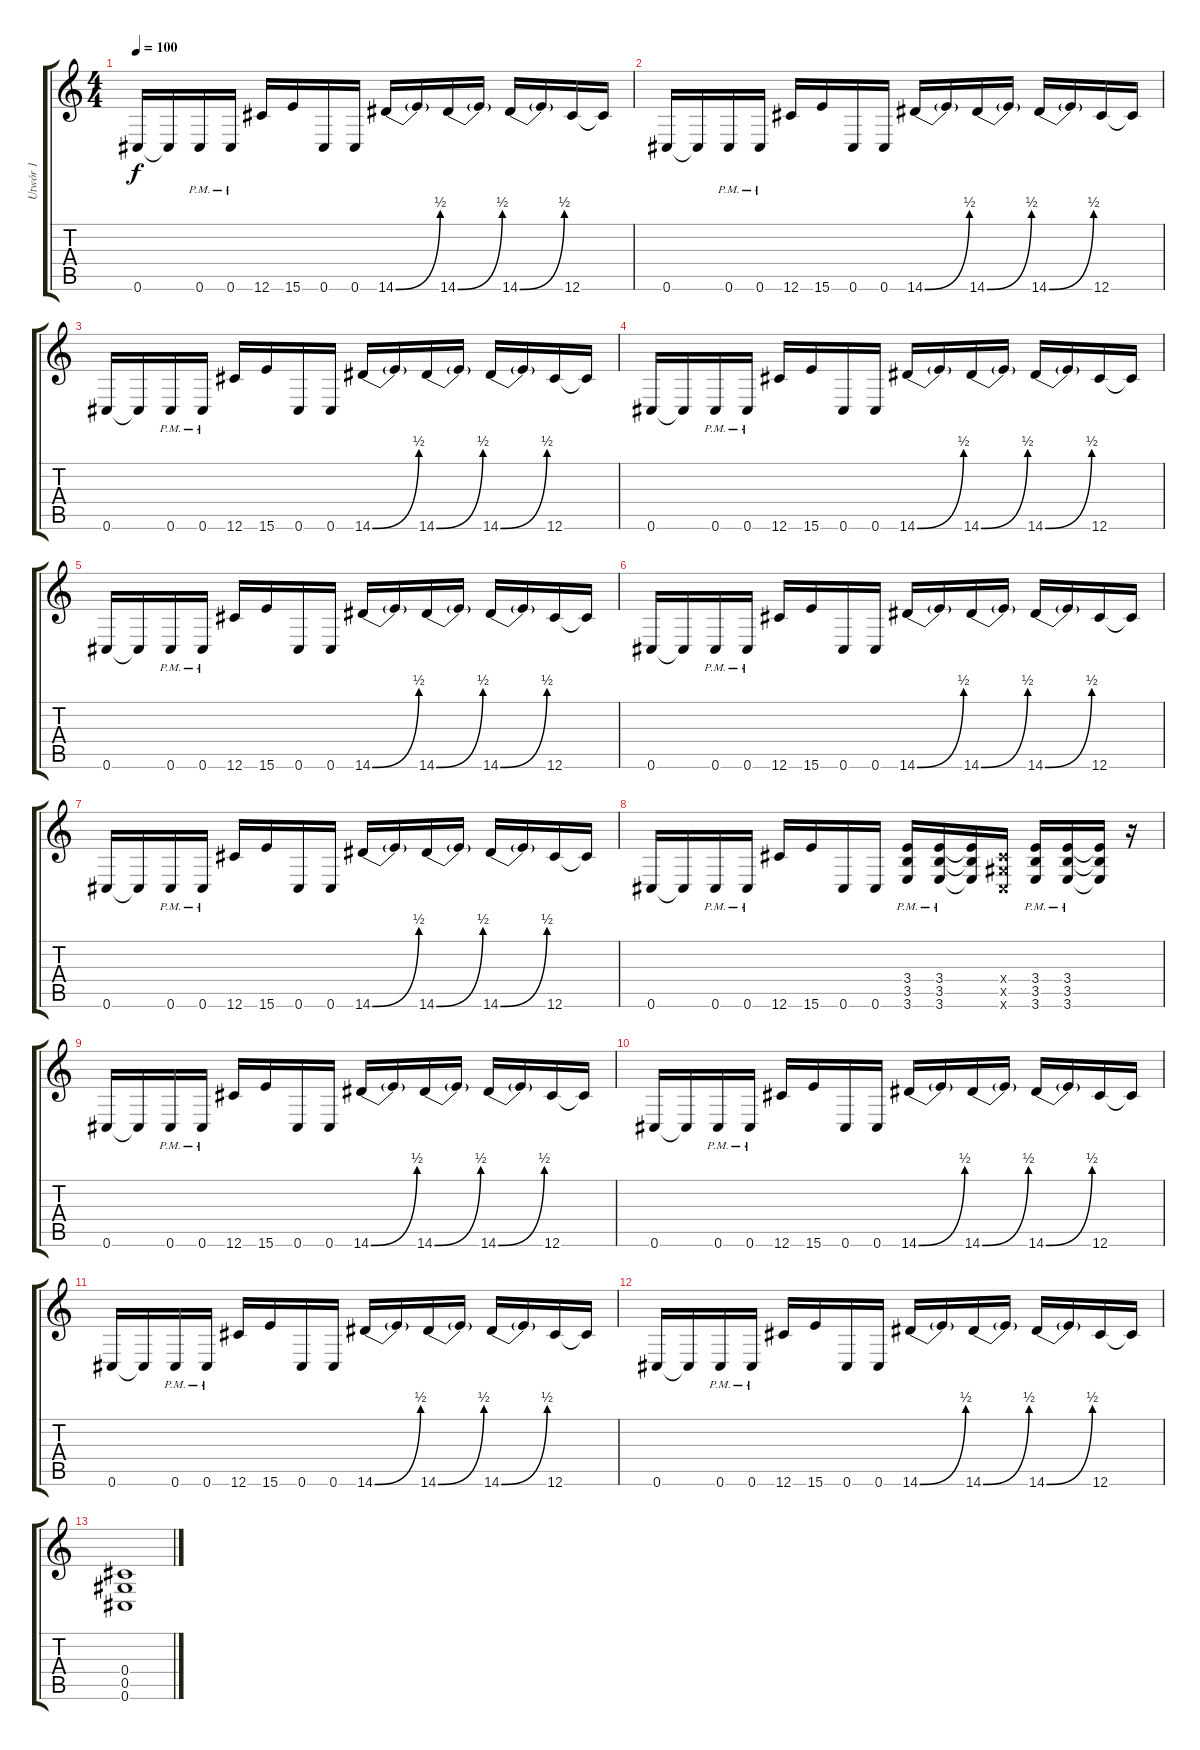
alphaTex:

\track ("Utwór 1" "Utwór 1") {instrument distortionguitar}
\staff {score tabs}
\tuning (Eb4 Bb3 Gb3 Db3 Ab2 Db2) {hide}
\ts (4 4)
\tempo 100
\clef g2
\ks c
0.6.16{dy f} 0.6{t}.16 0.6{pm}.16 0.6{pm}.16 12.6.16 15.6.16 0.6.16 0.6.16 14.6{be (bend 0 0 60 2)}.16 14.6{t}.16 14.6{be (bend 0 0 60 2)}.16 14.6{t}.16 14.6{be (bend 0 0 60 2)}.16 14.6{t}.16 12.6.16 12.6{t}.16 |
0.6.16 0.6{t}.16 0.6{pm}.16 0.6{pm}.16 12.6.16 15.6.16 0.6.16 0.6.16 14.6{be (bend 0 0 60 2)}.16 14.6{t}.16 14.6{be (bend 0 0 60 2)}.16 14.6{t}.16 14.6{be (bend 0 0 60 2)}.16 14.6{t}.16 12.6.16 12.6{t}.16 |
0.6.16 0.6{t}.16 0.6{pm}.16 0.6{pm}.16 12.6.16 15.6.16 0.6.16 0.6.16 14.6{be (bend 0 0 60 2)}.16 14.6{t}.16 14.6{be (bend 0 0 60 2)}.16 14.6{t}.16 14.6{be (bend 0 0 60 2)}.16 14.6{t}.16 12.6.16 12.6{t}.16 |
0.6.16 0.6{t}.16 0.6{pm}.16 0.6{pm}.16 12.6.16 15.6.16 0.6.16 0.6.16 14.6{be (bend 0 0 60 2)}.16 14.6{t}.16 14.6{be (bend 0 0 60 2)}.16 14.6{t}.16 14.6{be (bend 0 0 60 2)}.16 14.6{t}.16 12.6.16 12.6{t}.16 |
0.6.16 0.6{t}.16 0.6{pm}.16 0.6{pm}.16 12.6.16 15.6.16 0.6.16 0.6.16 14.6{be (bend 0 0 60 2)}.16 14.6{t}.16 14.6{be (bend 0 0 60 2)}.16 14.6{t}.16 14.6{be (bend 0 0 60 2)}.16 14.6{t}.16 12.6.16 12.6{t}.16 |
0.6.16 0.6{t}.16 0.6{pm}.16 0.6{pm}.16 12.6.16 15.6.16 0.6.16 0.6.16 14.6{be (bend 0 0 60 2)}.16 14.6{t}.16 14.6{be (bend 0 0 60 2)}.16 14.6{t}.16 14.6{be (bend 0 0 60 2)}.16 14.6{t}.16 12.6.16 12.6{t}.16 |
0.6.16 0.6{t}.16 0.6{pm}.16 0.6{pm}.16 12.6.16 15.6.16 0.6.16 0.6.16 14.6{be (bend 0 0 60 2)}.16 14.6{t}.16 14.6{be (bend 0 0 60 2)}.16 14.6{t}.16 14.6{be (bend 0 0 60 2)}.16 14.6{t}.16 12.6.16 12.6{t}.16 |
0.6.16 0.6{t}.16 0.6{pm}.16 0.6{pm}.16 12.6.16 15.6.16 0.6.16 0.6.16 (3.4{pm} 3.5{pm} 3.6{pm}).16 (3.4{pm} 3.5{pm} 3.6{pm}).16 (3.4{t} 3.5{t} 3.6{t}).16 (0.4{x} 0.5{x} 0.6{x}).16 (3.4{pm} 3.5{pm} 3.6{pm}).16 (3.4{pm} 3.5{pm} 3.6{pm}).16 (3.4{t} 3.5{t} 3.6{t}).16 r.16 |
0.6.16 0.6{t}.16 0.6{pm}.16 0.6{pm}.16 12.6.16 15.6.16 0.6.16 0.6.16 14.6{be (bend 0 0 60 2)}.16 14.6{t}.16 14.6{be (bend 0 0 60 2)}.16 14.6{t}.16 14.6{be (bend 0 0 60 2)}.16 14.6{t}.16 12.6.16 12.6{t}.16 |
0.6.16 0.6{t}.16 0.6{pm}.16 0.6{pm}.16 12.6.16 15.6.16 0.6.16 0.6.16 14.6{be (bend 0 0 60 2)}.16 14.6{t}.16 14.6{be (bend 0 0 60 2)}.16 14.6{t}.16 14.6{be (bend 0 0 60 2)}.16 14.6{t}.16 12.6.16 12.6{t}.16 |
0.6.16 0.6{t}.16 0.6{pm}.16 0.6{pm}.16 12.6.16 15.6.16 0.6.16 0.6.16 14.6{be (bend 0 0 60 2)}.16 14.6{t}.16 14.6{be (bend 0 0 60 2)}.16 14.6{t}.16 14.6{be (bend 0 0 60 2)}.16 14.6{t}.16 12.6.16 12.6{t}.16 |
0.6.16 0.6{t}.16 0.6{pm}.16 0.6{pm}.16 12.6.16 15.6.16 0.6.16 0.6.16 14.6{be (bend 0 0 60 2)}.16 14.6{t}.16 14.6{be (bend 0 0 60 2)}.16 14.6{t}.16 14.6{be (bend 0 0 60 2)}.16 14.6{t}.16 12.6.16 12.6{t}.16 |
(0.4 0.5 0.6).1
